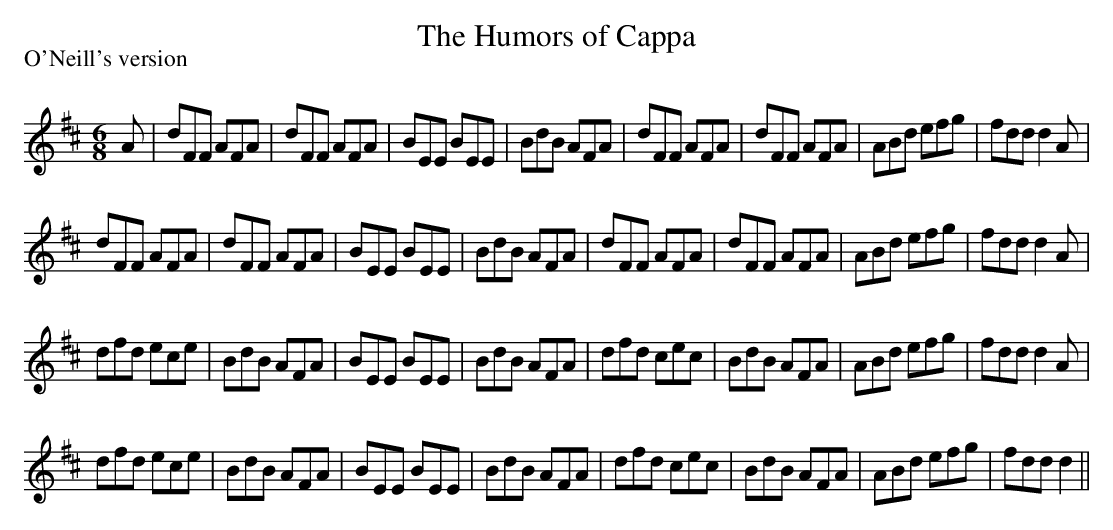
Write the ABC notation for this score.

X:1
T: The Humors of Cappa
P:O'Neill's version
Q:180
K:D
M:6/8
L:1/16
A2|d2F2F2 A2F2A2|d2F2F2 A2F2A2|B2E2E2 B2E2E2|B2d2B2 A2F2A2|d2F2F2 A2F2A2|d2F2F2 A2F2A2|A2B2d2 e2f2g2|f2d2d2 d4A2|
d2F2F2 A2F2A2|d2F2F2 A2F2A2|B2E2E2 B2E2E2|B2d2B2 A2F2A2|d2F2F2 A2F2A2|d2F2F2 A2F2A2|A2B2d2 e2f2g2|f2d2d2 d4A2|
d2f2d2 e2c2e2|B2d2B2 A2F2A2|B2E2E2 B2E2E2|B2d2B2 A2F2A2|d2f2d2 c2e2c2|B2d2B2 A2F2A2|A2B2d2 e2f2g2|f2d2d2 d4A2|
d2f2d2 e2c2e2|B2d2B2 A2F2A2|B2E2E2 B2E2E2|B2d2B2 A2F2A2|d2f2d2 c2e2c2|B2d2B2 A2F2A2|A2B2d2 e2f2g2|f2d2d2 d4||
